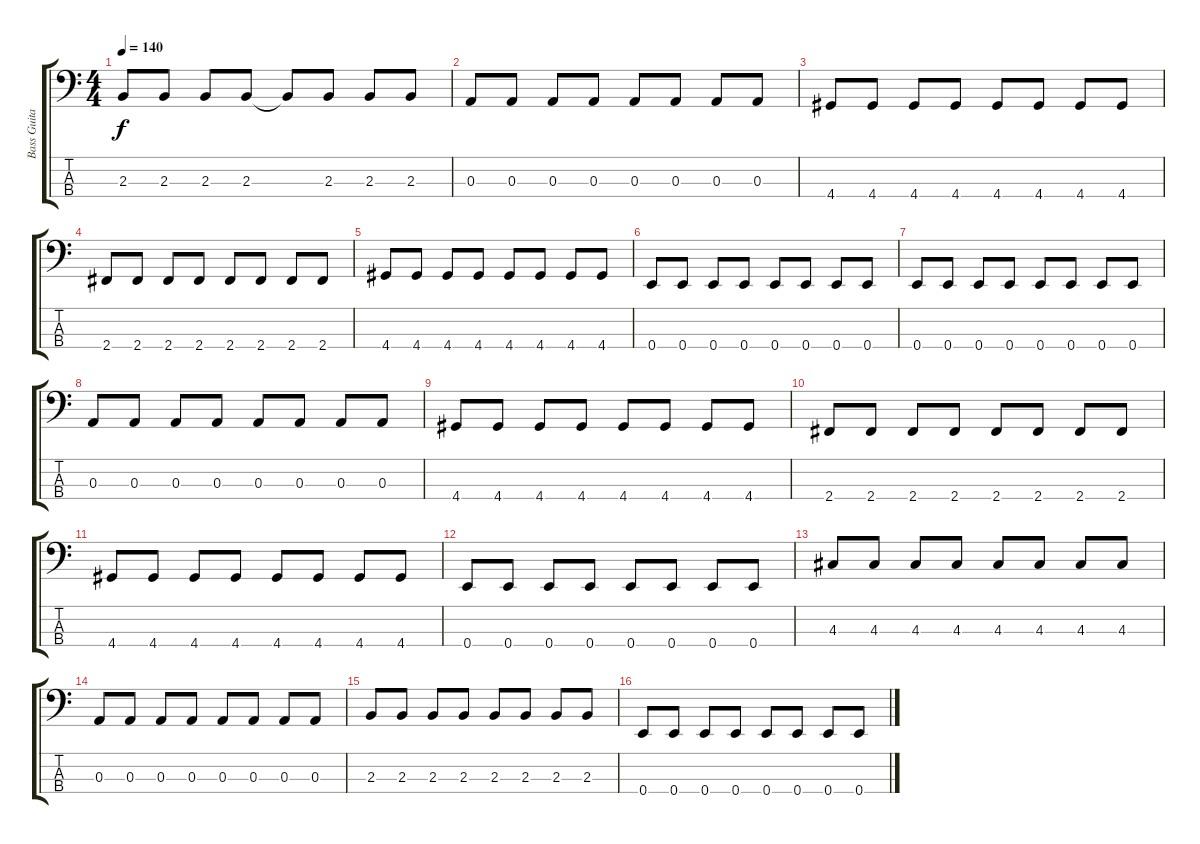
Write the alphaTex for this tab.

\track ("Bass Guitar" "Bass Guita") {instrument electricbassfinger}
\staff {score tabs}
\tuning (G2 D2 A1 E1) {hide}
\ts (4 4)
\tempo 140
\clef f4
\ks c
2.3.8{dy f} 2.3.8 2.3.8 2.3.8 2.3{t}.8 2.3.8 2.3.8 2.3.8 |
0.3.8 0.3.8 0.3.8 0.3.8 0.3.8 0.3.8 0.3.8 0.3.8 |
4.4.8 4.4.8 4.4.8 4.4.8 4.4.8 4.4.8 4.4.8 4.4.8 |
2.4.8 2.4.8 2.4.8 2.4.8 2.4.8 2.4.8 2.4.8 2.4.8 |
4.4.8 4.4.8 4.4.8 4.4.8 4.4.8 4.4.8 4.4.8 4.4.8 |
0.4.8 0.4.8 0.4.8 0.4.8 0.4.8 0.4.8 0.4.8 0.4.8 |
0.4.8 0.4.8 0.4.8 0.4.8 0.4.8 0.4.8 0.4.8 0.4.8 |
0.3.8 0.3.8 0.3.8 0.3.8 0.3.8 0.3.8 0.3.8 0.3.8 |
4.4.8 4.4.8 4.4.8 4.4.8 4.4.8 4.4.8 4.4.8 4.4.8 |
2.4.8 2.4.8 2.4.8 2.4.8 2.4.8 2.4.8 2.4.8 2.4.8 |
4.4.8 4.4.8 4.4.8 4.4.8 4.4.8 4.4.8 4.4.8 4.4.8 |
0.4.8 0.4.8 0.4.8 0.4.8 0.4.8 0.4.8 0.4.8 0.4.8 |
4.3.8 4.3.8 4.3.8 4.3.8 4.3.8 4.3.8 4.3.8 4.3.8 |
0.3.8 0.3.8 0.3.8 0.3.8 0.3.8 0.3.8 0.3.8 0.3.8 |
2.3.8 2.3.8 2.3.8 2.3.8 2.3.8 2.3.8 2.3.8 2.3.8 |
0.4.8 0.4.8 0.4.8 0.4.8 0.4.8 0.4.8 0.4.8 0.4.8
